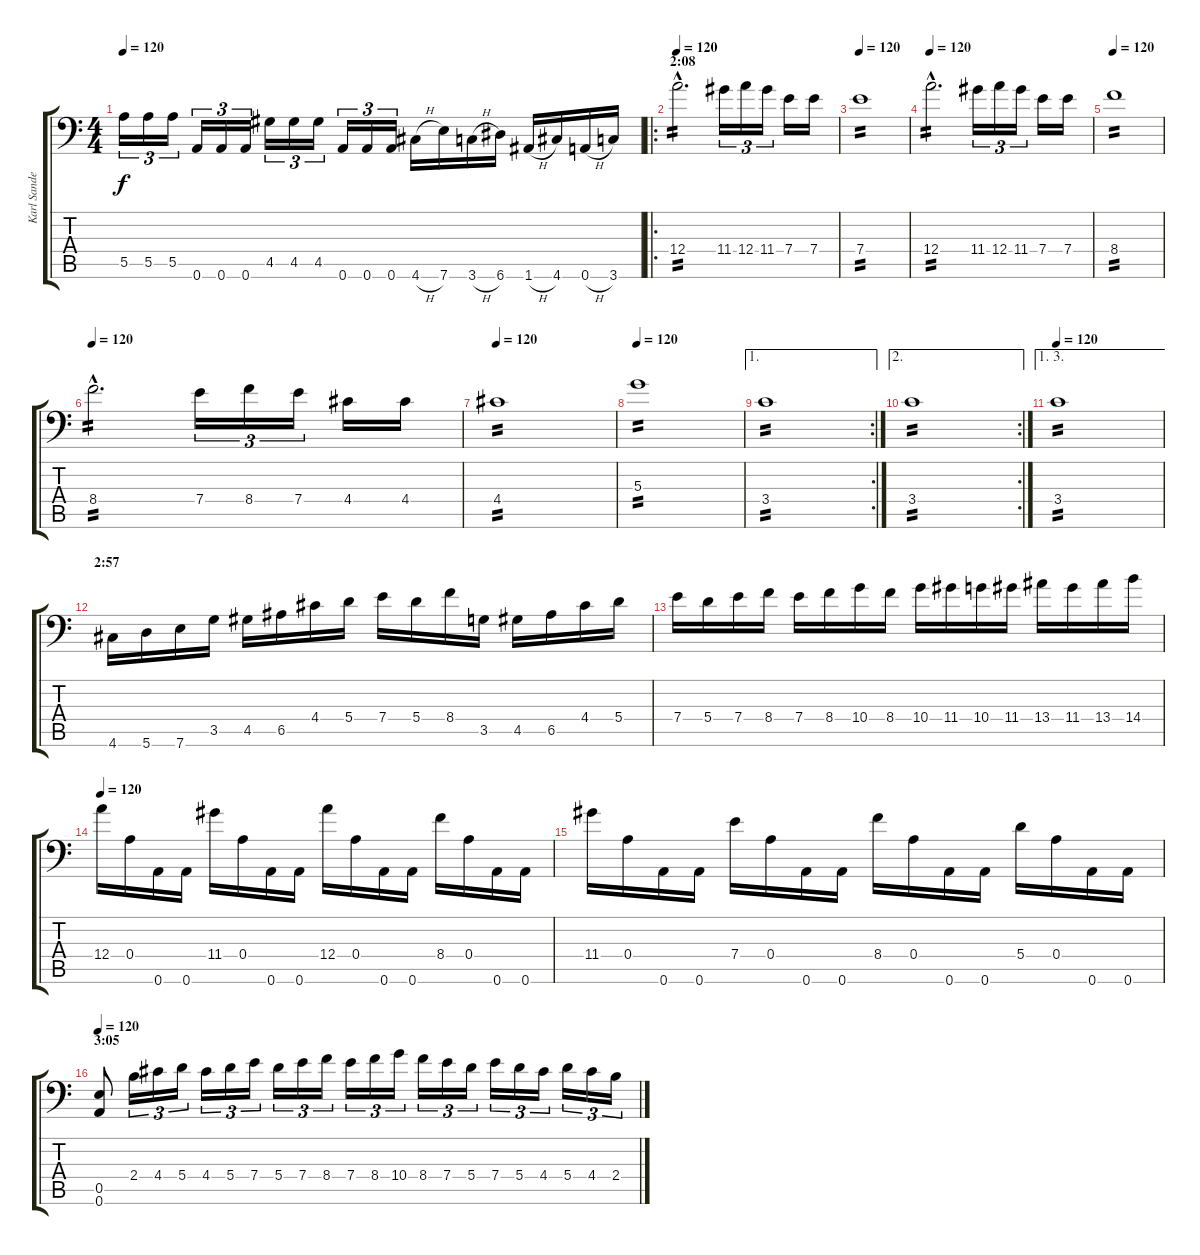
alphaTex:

\track ("Karl Sanders" "Karl Sande") {instrument distortionguitar}
\staff {score tabs}
\tuning (B3 Gb3 D3 A2 E2 A1) {hide}
\ts (4 4)
\tempo 120
\clef f4
\ks c
5.5.16{tu (3 2) dy f} 5.5.16{tu (3 2)} 5.5.16{tu (3 2)} 0.6.16{tu (3 2)} 0.6.16{tu (3 2)} 0.6.16{tu (3 2)} 4.5.16{tu (3 2)} 4.5.16{tu (3 2)} 4.5.16{tu (3 2)} 0.6.16{tu (3 2)} 0.6.16{tu (3 2)} 0.6.16{tu (3 2)} 4.6{h}.16 7.6.16 3.6{h}.16 6.6.16 1.6{h}.16 4.6.16 0.6{h}.16 3.6.16 |
\ro
\section ("" "2:08")
\tempo 120
12.4{hac}.2{d tp 2 volume 16 balance 8} 11.4.16{tu (3 2)} 12.4.16{tu (3 2)} 11.4.16{tu (3 2)} 7.4.16 7.4.16 |
\tempo 120
7.4.1{tp 2} |
\tempo 120
12.4{hac}.2{d tp 2 volume 16} 11.4.16{tu (3 2)} 12.4.16{tu (3 2)} 11.4.16{tu (3 2)} 7.4.16 7.4.16 |
\tempo 120
8.4.1{tp 2} |
\tempo 120
8.4{hac}.2{d tp 2} 7.4.16{tu (3 2)} 8.4.16{tu (3 2)} 7.4.16{tu (3 2)} 4.4.16 4.4.16 |
\tempo 120
4.4.1{tp 2} |
\tempo 120
5.3.1{tp 2} |
\ae 1
\rc 2
3.4.1{tp 2} |
\ae 2
\rc 2
3.4.1{tp 2} |
\ae (1 3)
\tempo 120
3.4.1{tp 2} |
\section ("" "2:57")
4.6.16 5.6.16 7.6.16 3.5.16 4.5.16 6.5.16 4.4.16 5.4.16 7.4.16 5.4.16 8.4.16 3.5.16 4.5.16 6.5.16 4.4.16 5.4.16 |
7.4.16 5.4.16 7.4.16 8.4.16 7.4.16 8.4.16 10.4.16 8.4.16 10.4.16 11.4.16 10.4.16 11.4.16 13.4.16 11.4.16 13.4.16 14.4.16 |
\tempo 120
12.4.16 0.4.16 0.6.16 0.6.16 11.4.16 0.4.16 0.6.16 0.6.16 12.4.16 0.4.16 0.6.16 0.6.16 8.4.16 0.4.16 0.6.16 0.6.16 |
11.4.16 0.4.16 0.6.16 0.6.16 7.4.16 0.4.16 0.6.16 0.6.16 8.4.16 0.4.16 0.6.16 0.6.16 5.4.16 0.4.16 0.6.16 0.6.16 |
\section ("" "3:05")
\tempo 120
(0.5 0.6).8 2.4.16{tu (3 2)} 4.4.16{tu (3 2)} 5.4.16{tu (3 2)} 4.4.16{tu (3 2)} 5.4.16{tu (3 2)} 7.4.16{tu (3 2)} 5.4.16{tu (3 2)} 7.4.16{tu (3 2)} 8.4.16{tu (3 2)} 7.4.16{tu (3 2)} 8.4.16{tu (3 2)} 10.4.16{tu (3 2)} 8.4.16{tu (3 2)} 7.4.16{tu (3 2)} 5.4.16{tu (3 2)} 7.4.16{tu (3 2)} 5.4.16{tu (3 2)} 4.4.16{tu (3 2)} 5.4.16{tu (3 2)} 4.4.16{tu (3 2)} 2.4.16{tu (3 2)}
